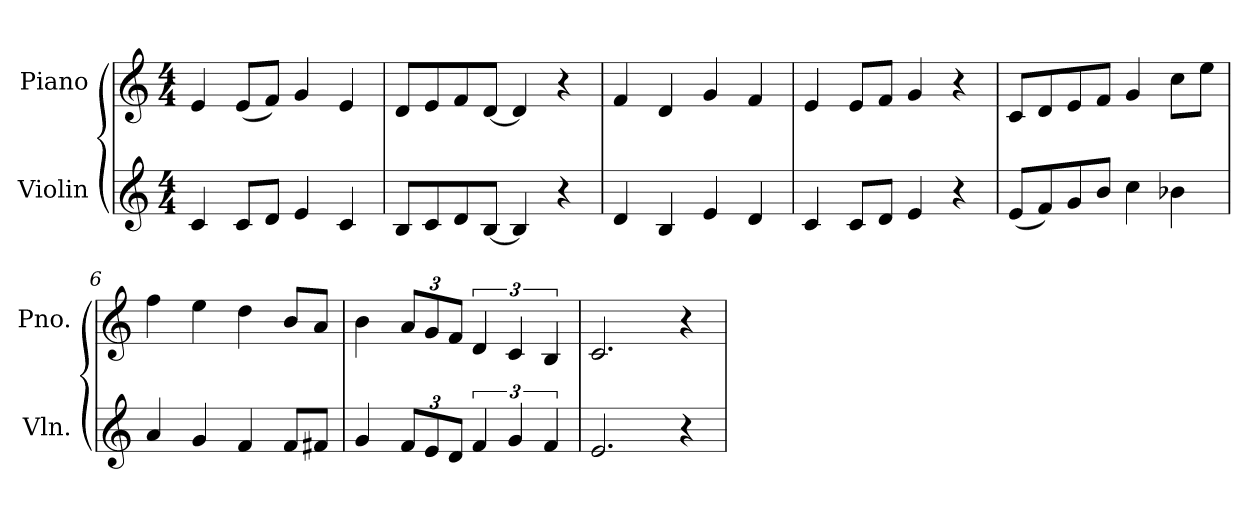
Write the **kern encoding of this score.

**kern	**kern
*part2	*part1
*staff2	*staff1
*I"Violin	*I"Piano
*I'Vln.	*I'Pno.
*clefG2	*clefG2
*k[]	*k[]
*M4/4	*M4/4
*MM80	*MM80
=1	=1
4c/	4e/
8c/L	(8e/L
8d/J	8f/J)
4e/	4g/
4c/	4e/
=2	=2
8B/L	8d/L
8c/	8e/
8d/	8f/
[8B/J	[8d/J
4B/]	4d/]
4r	4r
=3	=3
4d/	4f/
4B/	4d/
4e/	4g/
4d/	4f/
=4	=4
4c/	4e/
8c/L	8e/L
8d/J	8f/J
4e/	4g/
4r	4r
!!LO:LB:g=z
=5	=5
(8e/L	8c/L
8f/)	8d/
8g/	8e/
8b/J	8f/J
4cc\	4g/
4b-X\	8cc\L
.	8ee\J
=6	=6
4a/	4ff\
4g/	4ee\
4f/	4dd\
8f/L	8b/L
8f#X/J	8a/J
=7	=7
4g/	4b\
*Xbrackettup	*Xbrackettup
12f/L	12a/L
12e/	12g/
12d/J	12f/J
*brackettup	*brackettup
6f/	6d/
6g/	6c/
6f/	6B/
=8	=8
2.e/	2.c/
4r	4r
=	=
*-	*-
